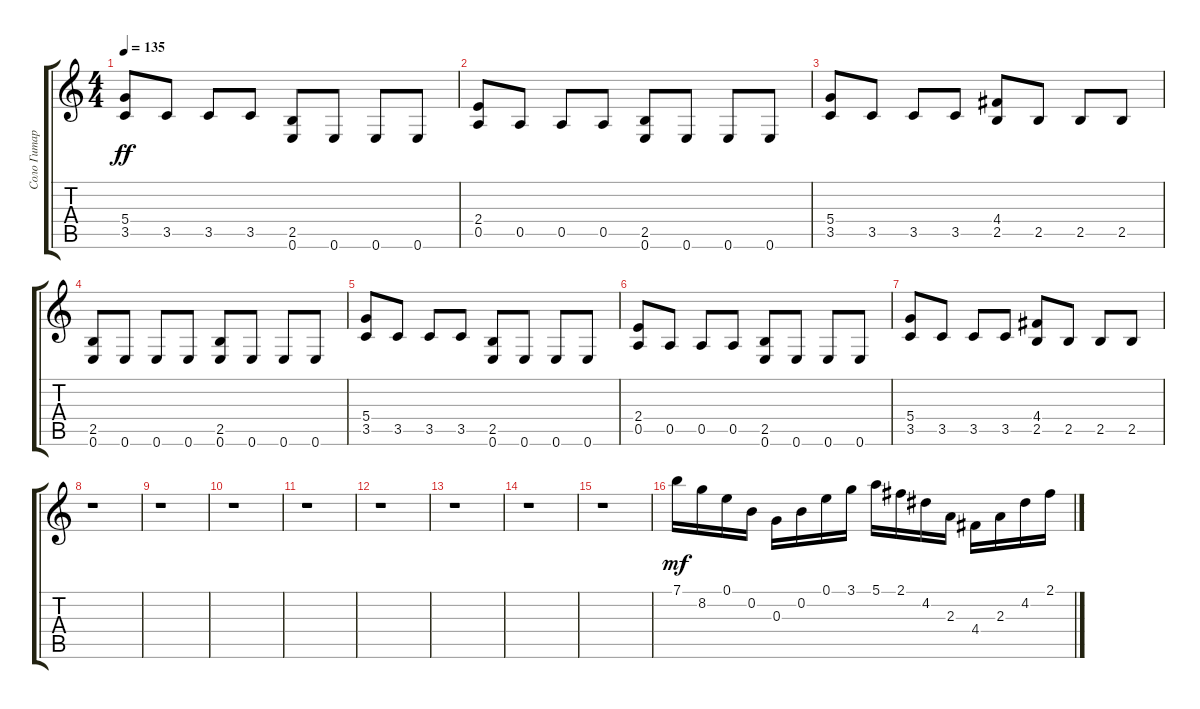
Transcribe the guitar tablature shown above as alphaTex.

\track ("Соло Гитара" "Соло Гитар") {instrument overdrivenguitar}
\staff {score tabs}
\tuning (E4 B3 G3 D3 A2 E2) {hide}
\ts (4 4)
\tempo 135
\clef g2
\ks c
(5.4 3.5).8{dy ff} 3.5.8 3.5.8 3.5.8 (2.5 0.6).8 0.6.8 0.6.8 0.6.8 |
(2.4 0.5).8 0.5.8 0.5.8 0.5.8 (2.5 0.6).8 0.6.8 0.6.8 0.6.8 |
(5.4 3.5).8 3.5.8 3.5.8 3.5.8 (4.4 2.5).8 2.5.8 2.5.8 2.5.8 |
(2.5 0.6).8 0.6.8 0.6.8 0.6.8 (2.5 0.6).8 0.6.8 0.6.8 0.6.8 |
(5.4 3.5).8 3.5.8 3.5.8 3.5.8 (2.5 0.6).8 0.6.8 0.6.8 0.6.8 |
(2.4 0.5).8 0.5.8 0.5.8 0.5.8 (2.5 0.6).8 0.6.8 0.6.8 0.6.8 |
(5.4 3.5).8 3.5.8 3.5.8 3.5.8 (4.4 2.5).8 2.5.8 2.5.8 2.5.8 |
r.1 |
r.1 |
r.1 |
r.1 |
r.1 |
r.1 |
r.1 |
r.1 |
7.1.16{dy mf} 8.2.16 0.1.16 0.2.16 0.3.16 0.2.16 0.1.16 3.1.16 5.1.16 2.1.16 4.2.16 2.3.16 4.4.16 2.3.16 4.2.16 2.1.16
